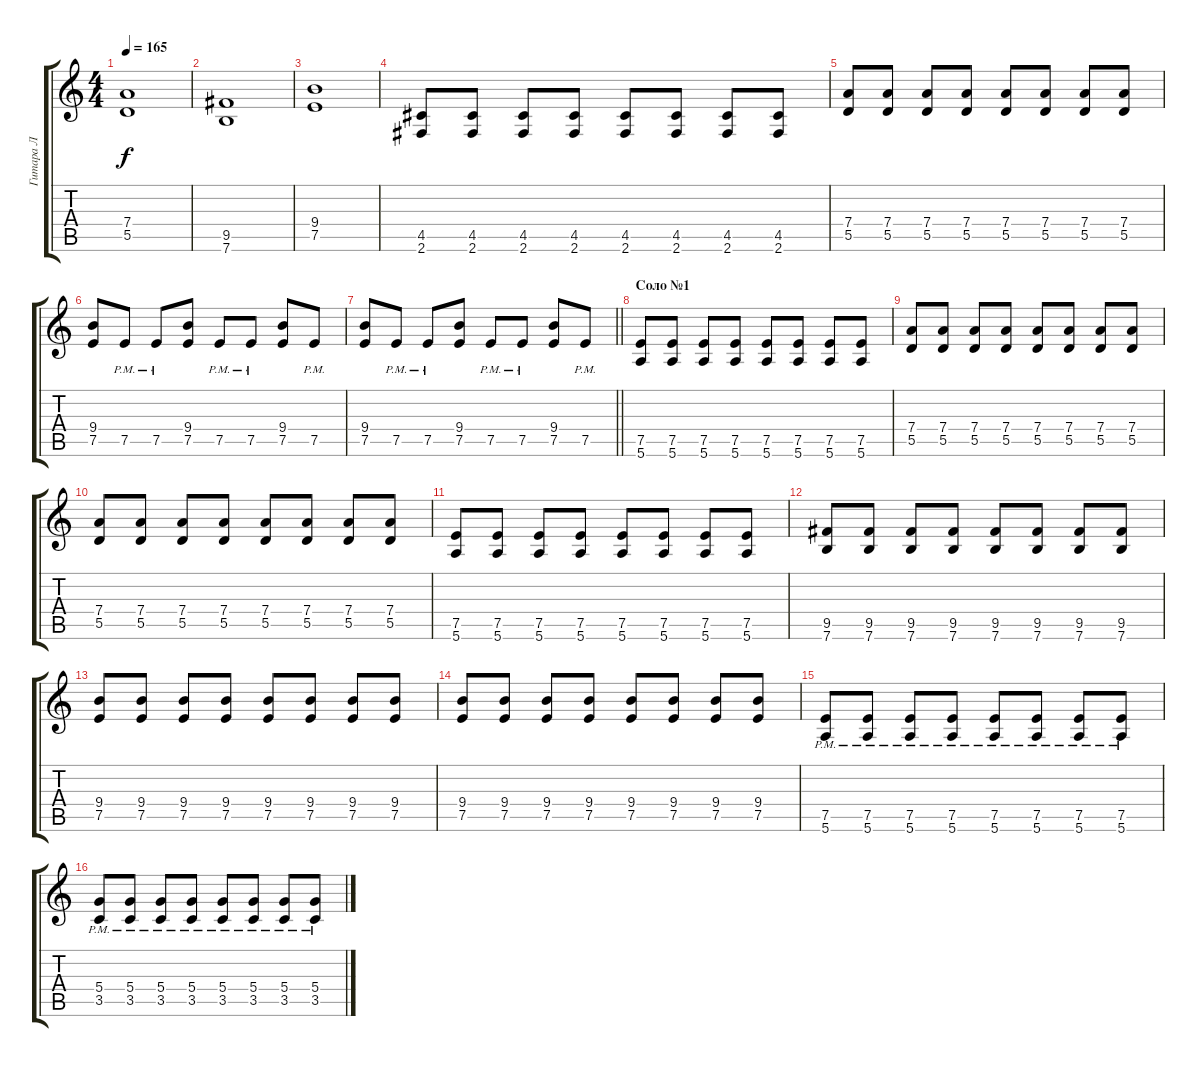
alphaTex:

\track ("Гитара Л" "Гитара Л") {instrument distortionguitar}
\staff {score tabs}
\tuning (E4 B3 G3 D3 A2 E2) {hide}
\ts (4 4)
\tempo 165
\clef g2
\ks c
(7.4 5.5).1{dy f} |
(9.5 7.6).1 |
(9.4 7.5).1 |
(4.5 2.6).8 (4.5 2.6).8 (4.5 2.6).8 (4.5 2.6).8 (4.5 2.6).8 (4.5 2.6).8 (4.5 2.6).8 (4.5 2.6).8 |
(7.4 5.5).8 (7.4 5.5).8 (7.4 5.5).8 (7.4 5.5).8 (7.4 5.5).8 (7.4 5.5).8 (7.4 5.5).8 (7.4 5.5).8 |
(9.4 7.5).8 7.5{pm}.8 7.5{pm}.8 (9.4 7.5).8 7.5{pm}.8 7.5{pm}.8 (9.4 7.5).8 7.5{pm}.8 |
\barLineRight lightlight
(9.4 7.5).8 7.5{pm}.8 7.5{pm}.8 (9.4 7.5).8 7.5{pm}.8 7.5{pm}.8 (9.4 7.5).8 7.5{pm}.8 |
\section ("" "Соло №1")
(7.5 5.6).8{volume 10} (7.5 5.6).8 (7.5 5.6).8 (7.5 5.6).8 (7.5 5.6).8 (7.5 5.6).8 (7.5 5.6).8 (7.5 5.6).8 |
(7.4 5.5).8 (7.4 5.5).8 (7.4 5.5).8 (7.4 5.5).8 (7.4 5.5).8 (7.4 5.5).8 (7.4 5.5).8 (7.4 5.5).8 |
(7.4 5.5).8 (7.4 5.5).8 (7.4 5.5).8 (7.4 5.5).8 (7.4 5.5).8 (7.4 5.5).8 (7.4 5.5).8 (7.4 5.5).8 |
(7.5 5.6).8 (7.5 5.6).8 (7.5 5.6).8 (7.5 5.6).8 (7.5 5.6).8 (7.5 5.6).8 (7.5 5.6).8 (7.5 5.6).8 |
(9.5 7.6).8 (9.5 7.6).8 (9.5 7.6).8 (9.5 7.6).8 (9.5 7.6).8 (9.5 7.6).8 (9.5 7.6).8 (9.5 7.6).8 |
(9.4 7.5).8 (9.4 7.5).8 (9.4 7.5).8 (9.4 7.5).8 (9.4 7.5).8 (9.4 7.5).8 (9.4 7.5).8 (9.4 7.5).8 |
(9.4 7.5).8 (9.4 7.5).8 (9.4 7.5).8 (9.4 7.5).8 (9.4 7.5).8 (9.4 7.5).8 (9.4 7.5).8 (9.4 7.5).8 |
(7.5{pm} 5.6{pm}).8 (7.5{pm} 5.6{pm}).8 (7.5{pm} 5.6{pm}).8 (7.5{pm} 5.6{pm}).8 (7.5{pm} 5.6{pm}).8 (7.5{pm} 5.6{pm}).8 (7.5{pm} 5.6{pm}).8 (7.5{pm} 5.6{pm}).8 |
(5.4{pm} 3.5{pm}).8 (5.4{pm} 3.5{pm}).8 (5.4{pm} 3.5{pm}).8 (5.4{pm} 3.5{pm}).8 (5.4{pm} 3.5{pm}).8 (5.4{pm} 3.5{pm}).8 (5.4{pm} 3.5{pm}).8 (5.4{pm} 3.5{pm}).8
